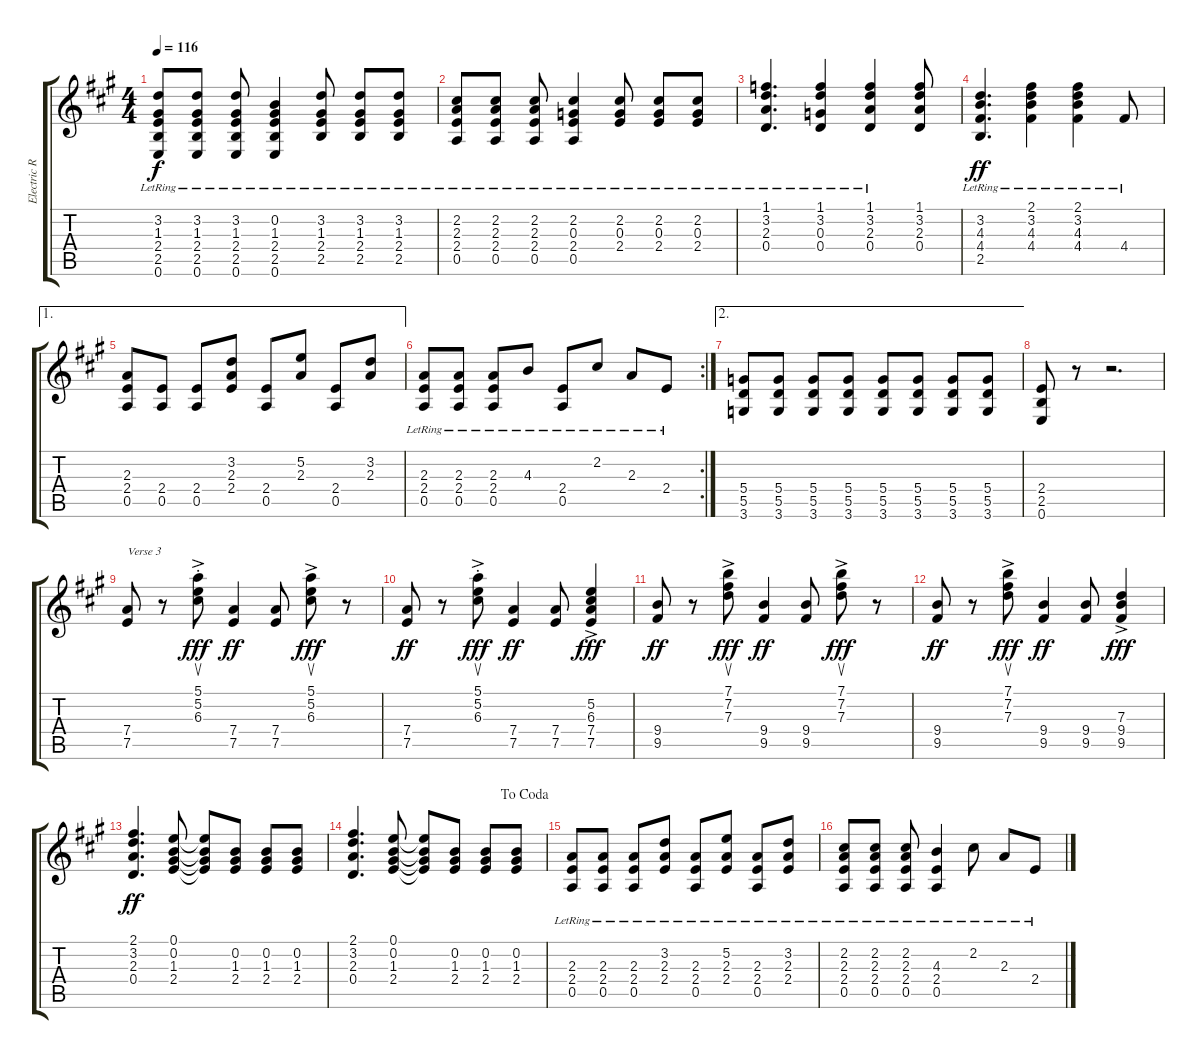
\track ("Electric Rhythm" "Electric R") {instrument overdrivenguitar}
\staff {score tabs}
\tuning (E4 B3 G3 D3 A2 E2) {hide}
\ts (4 4)
\tempo 116
\clef g2
\ks a
(3.2{lr} 1.3{lr} 2.4{lr} 2.5{lr} 0.6{lr}).8{dy f} (3.2{lr} 1.3{lr} 2.4{lr} 2.5{lr} 0.6{lr}).8 (3.2{lr} 1.3{lr} 2.4{lr} 2.5{lr} 0.6{lr}).8 (0.2{lr} 1.3{lr} 2.4{lr} 2.5{lr} 0.6{lr}).4 (3.2{lr} 1.3{lr} 2.4{lr} 2.5{lr}).8 (3.2{lr} 1.3{lr} 2.4{lr} 2.5{lr}).8 (3.2{lr} 1.3{lr} 2.4{lr} 2.5{lr}).8 |
(2.2{lr} 2.3{lr} 2.4{lr} 0.5{lr}).8 (2.2{lr} 2.3{lr} 2.4{lr} 0.5{lr}).8 (2.2{lr} 2.3{lr} 2.4{lr} 0.5{lr}).8 (2.2{lr} 0.3{lr} 2.4{lr} 0.5{lr}).4 (2.2{lr} 0.3{lr} 2.4{lr}).8 (2.2{lr} 0.3{lr} 2.4{lr}).8 (2.2{lr} 0.3{lr} 2.4{lr}).8 |
(1.1{lr} 3.2{lr} 2.3{lr} 0.4{lr}).4{d} (1.1{lr} 3.2{lr} 0.3{lr} 0.4{lr}).4 (1.1{lr} 3.2{lr} 2.3{lr} 0.4{lr}).4 (1.1 3.2 2.3 0.4).8 |
(3.2{lr} 4.3{lr} 4.4{lr} 2.5{lr}).4{d dy ff} (2.1{lr} 3.2{lr} 4.3{lr} 4.4{lr}).4 (2.1{lr} 3.2{lr} 4.3{lr} 4.4{lr}).4 4.4{lr}.8 |
\ae 1
(2.3 2.4 0.5).8 (2.4 0.5).8 (2.4 0.5).8 (3.2 2.3 2.4).8 (2.4 0.5).8 (5.2 2.3).8 (2.4 0.5).8 (3.2 2.3).8 |
\rc 2
(2.3{lr} 2.4{lr} 0.5{lr}).8 (2.3{lr} 2.4{lr} 0.5{lr}).8 (2.3{lr} 2.4{lr} 0.5{lr}).8 4.3{lr}.8 (2.4{lr} 0.5{lr}).8 2.2{lr}.8 2.3{lr}.8 2.4{lr}.8 |
\ae 2
(5.4 5.5 3.6).8 (5.4 5.5 3.6).8 (5.4 5.5 3.6).8 (5.4 5.5 3.6).8 (5.4 5.5 3.6).8 (5.4 5.5 3.6).8 (5.4 5.5 3.6).8 (5.4 5.5 3.6).8 |
(2.4 2.5 0.6).8 r.8 r.2{d} |
(7.4 7.5).8{txt "Verse 3"} r.8 (5.1{ac st} 5.2{ac st} 6.3{ac st}).8{su dy fff} (7.4 7.5).4{dy ff} (7.4 7.5).8 (5.1{ac} 5.2{ac} 6.3{ac}).8{su dy fff} r.8 |
(7.4 7.5).8{dy ff} r.8 (5.1{ac st} 5.2{ac st} 6.3{ac st}).8{su dy fff} (7.4 7.5).4{dy ff} (7.4 7.5).8 (5.2{ac} 6.3{ac} 7.4{ac} 7.5{ac}).4{dy fff} |
(9.4 9.5).8{dy ff} r.8 (7.1{ac} 7.2{ac} 7.3{ac}).8{su dy fff} (9.4 9.5).4{dy ff} (9.4 9.5).8 (7.1{ac} 7.2{ac} 7.3{ac}).8{su dy fff} r.8 |
(9.4 9.5).8{dy ff} r.8 (7.1{ac} 7.2{ac} 7.3{ac}).8{su dy fff} (9.4 9.5).4{dy ff} (9.4 9.5).8 (7.3{ac} 9.4{ac} 9.5{ac}).4{dy fff} |
(2.1 3.2 2.3 0.4).4{d dy ff} (0.1 0.2 1.3 2.4).8 (0.1{t} 0.2{t} 1.3{t} 2.4{t}).8 (0.2 1.3 2.4).8 (0.2 1.3 2.4).8 (0.2 1.3 2.4).8 |
\jump dacoda
(2.1 3.2 2.3 0.4).4{d} (0.1 0.2 1.3 2.4).8 (0.1{t} 0.2{t} 1.3{t} 2.4{t}).8 (0.2 1.3 2.4).8 (0.2 1.3 2.4).8 (0.2 1.3 2.4).8 |
(2.3{lr} 2.4{lr} 0.5{lr}).8 (2.3{lr} 2.4{lr} 0.5{lr}).8 (2.3{lr} 2.4{lr} 0.5{lr}).8 (3.2{lr} 2.3{lr} 2.4{lr}).8 (2.3{lr} 2.4{lr} 0.5{lr}).8 (5.2{lr} 2.3{lr} 2.4{lr}).8 (2.3{lr} 2.4{lr} 0.5{lr}).8 (3.2{lr} 2.3{lr} 2.4{lr}).8 |
(2.2{lr} 2.3{lr} 2.4{lr} 0.5{lr}).8 (2.2{lr} 2.3{lr} 2.4{lr} 0.5{lr}).8 (2.2{lr} 2.3{lr} 2.4{lr} 0.5{lr}).8 (4.3{lr} 2.4{lr} 0.5{lr}).4 2.2{lr}.8 2.3{lr}.8 2.4{lr}.8
